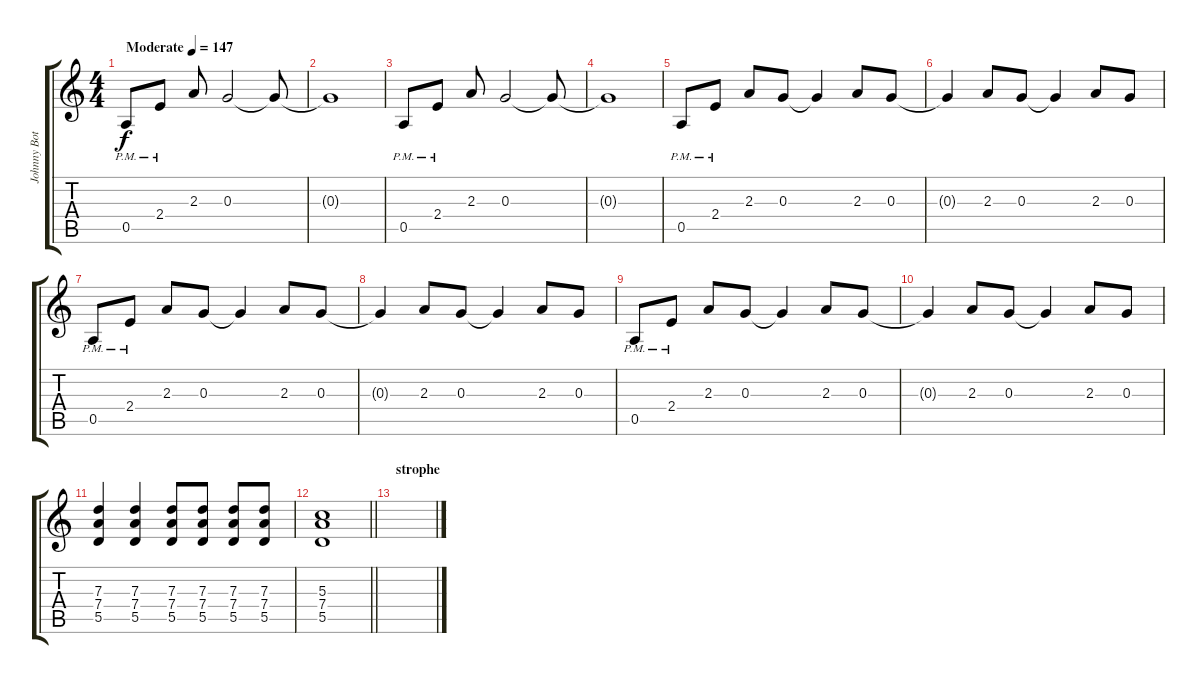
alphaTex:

\track ("Johnny Bottrop" "Johnny Bot") {instrument distortionguitar}
\staff {score tabs}
\tuning (E4 B3 G3 D3 A2 E2) {hide}
\ts (4 4)
\tempo (147 "Moderate")
\clef g2
\ks c
0.5{pm}.8{dy f instrument distortionguitar} 2.4{pm}.8 2.3.8 0.3.2 0.3{t}.8 |
0.3{t}.1 |
0.5{pm}.8 2.4{pm}.8 2.3.8 0.3.2 0.3{t}.8 |
0.3{t}.1 |
0.5{pm}.8 2.4{pm}.8 2.3.8 0.3.8 0.3{t}.4 2.3.8 0.3.8 |
0.3{t}.4 2.3.8 0.3.8 0.3{t}.4 2.3.8 0.3.8 |
0.5{pm}.8 2.4{pm}.8 2.3.8 0.3.8 0.3{t}.4 2.3.8 0.3.8 |
0.3{t}.4 2.3.8 0.3.8 0.3{t}.4 2.3.8 0.3.8 |
0.5{pm}.8 2.4{pm}.8 2.3.8 0.3.8 0.3{t}.4 2.3.8 0.3.8 |
0.3{t}.4 2.3.8 0.3.8 0.3{t}.4 2.3.8 0.3.8 |
(7.3 7.4 5.5).4 (7.3 7.4 5.5).4 (7.3 7.4 5.5).8 (7.3 7.4 5.5).8 (7.3 7.4 5.5).8 (7.3 7.4 5.5).8 |
\barLineRight lightlight
(5.3 7.4 5.5).1 |
\section ("" "strophe")
